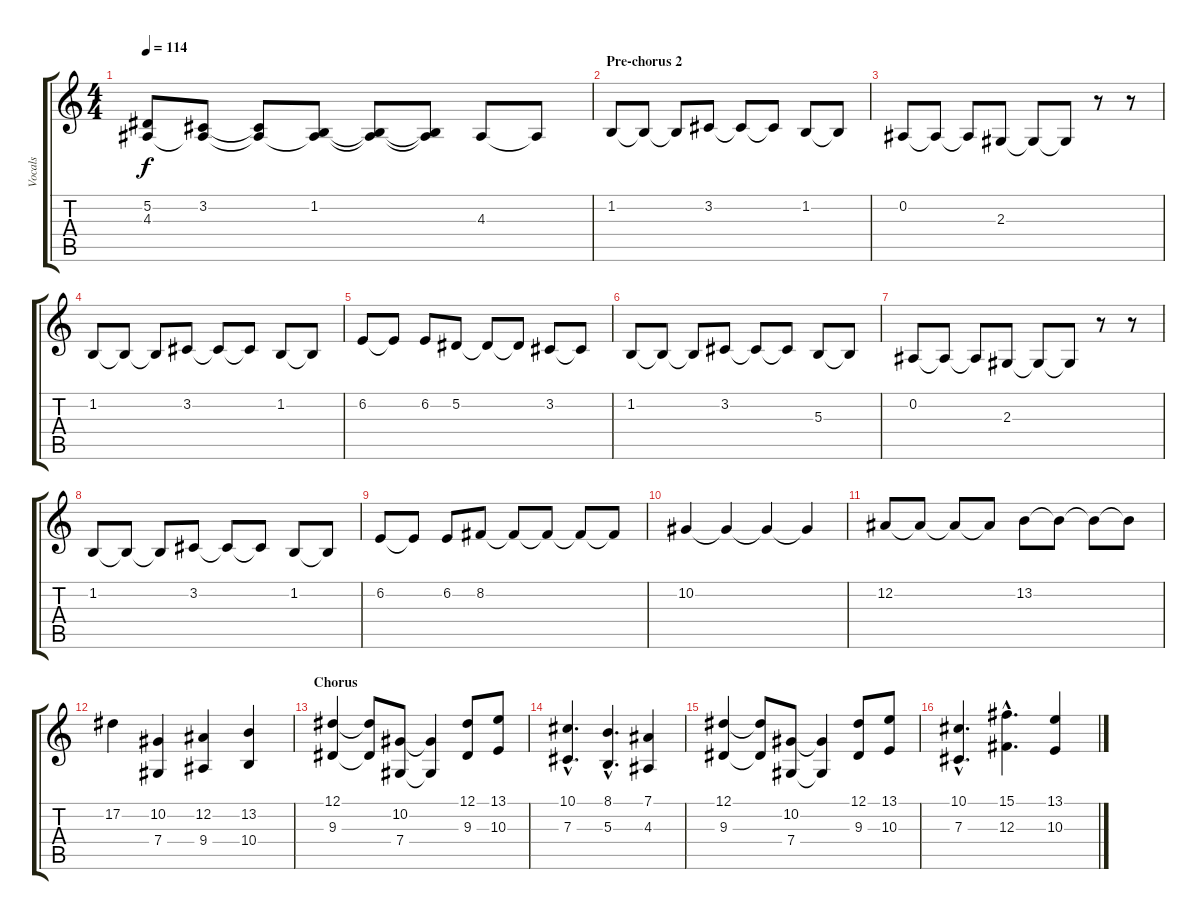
\track ("Vocals" "Vocals") {instrument violin}
\staff {score tabs}
\tuning (Eb4 Bb3 Gb3 Db3 Ab2 Eb2) {hide}
\ts (4 4)
\tempo 114
\clef g2
\ks c
(5.2 4.3).8{dy f} (3.2 4.3{t}).8 (3.2{t} 4.3{t}).8 (1.2 4.3{t}).8 (1.2{t} 4.3{t}).8 (1.2{t} 4.3{t}).8 4.3.8 4.3{t}.8 |
\section ("" "Pre-chorus 2")
1.2.8 1.2{t}.8 1.2{t}.8 3.2.8 3.2{t}.8 3.2{t}.8 1.2.8 1.2{t}.8 |
0.2.8 0.2{t}.8 0.2{t}.8 2.3.8 2.3{t}.8 2.3{t}.8 r.8 r.8 |
1.2.8 1.2{t}.8 1.2{t}.8 3.2.8 3.2{t}.8 3.2{t}.8 1.2.8 1.2{t}.8 |
6.2.8 6.2{t}.8 6.2.8 5.2.8 5.2{t}.8 5.2{t}.8 3.2.8 3.2{t}.8 |
1.2.8 1.2{t}.8 1.2{t}.8 3.2.8 3.2{t}.8 3.2{t}.8 5.3.8 5.3{t}.8 |
0.2.8 0.2{t}.8 0.2{t}.8 2.3.8 2.3{t}.8 2.3{t}.8 r.8 r.8 |
1.2.8 1.2{t}.8 1.2{t}.8 3.2.8 3.2{t}.8 3.2{t}.8 1.2.8 1.2{t}.8 |
6.2.8 6.2{t}.8 6.2.8 8.2.8 8.2{t}.8 8.2{t}.8 8.2{t}.8 8.2{t}.8 |
10.2.4 10.2{t}.4 10.2{t}.4 10.2{t}.4 |
12.2.8 12.2{t}.8 12.2{t}.8 12.2{t}.8 13.2.8 13.2{t}.8 13.2{t}.8 13.2{t}.8 |
17.2.4 (10.2 7.4).4 (12.2 9.4).4 (13.2 10.4).4 |
\section ("" "Chorus")
(12.1 9.3).4 (12.1{t} 9.3{t}).8 (10.2 7.4).8 (10.2{t} 7.4{t}).4 (12.1 9.3).8 (13.1 10.3).8 |
(10.1{hac} 7.3{hac}).4{d} (8.1{hac} 5.3{hac}).4{d} (7.1 4.3).4 |
(12.1 9.3).4 (12.1{t} 9.3{t}).8 (10.2 7.4).8 (10.2{t} 7.4{t}).4 (12.1 9.3).8 (13.1 10.3).8 |
(10.1{hac} 7.3{hac}).4{d} (15.1{hac} 12.3{hac}).4{d} (13.1 10.3).4
